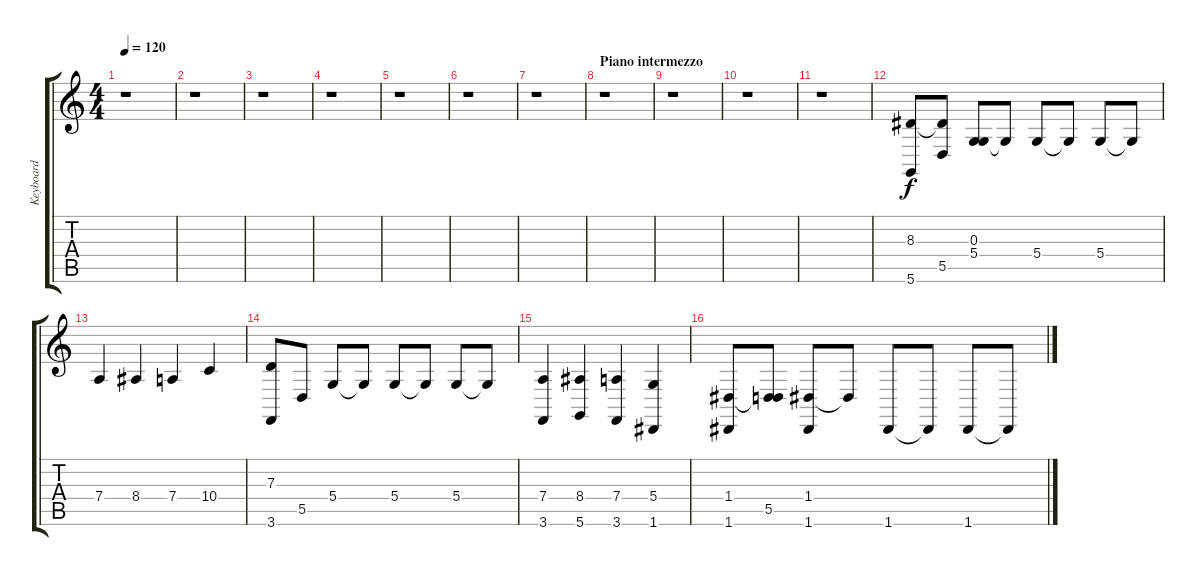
\track ("Keyboard" "Keyboard") {instrument acousticgrandpiano}
\staff {score tabs}
\tuning (E4 B3 G3 D3 A2 D2) {hide}
\ts (4 4)
\tempo 120
\clef g2
\ks c
r.1{dy f} |
r.1 |
r.1 |
r.1 |
r.1 |
r.1 |
r.1 |
\section ("" "Piano intermezzo")
r.1 |
r.1 |
r.1 |
r.1 |
(8.3 5.6).8 (8.3{t} 5.5).8 (0.3 5.4).8 5.4{t}.8 5.4.8 5.4{t}.8 5.4.8 5.4{t}.8 |
7.4.4 8.4.4 7.4.4 10.4.4 |
(7.3 3.6).8 5.5.8 5.4.8 5.4{t}.8 5.4.8 5.4{t}.8 5.4.8 5.4{t}.8 |
(7.4 3.6).4 (8.4 5.6).4 (7.4 3.6).4 (5.4 1.6).4 |
(1.4 1.6).8 (1.4{t} 5.5).8 (1.4 1.6).8 1.4{t}.8 1.6.8 1.6{t}.8 1.6.8 1.6{t}.8
